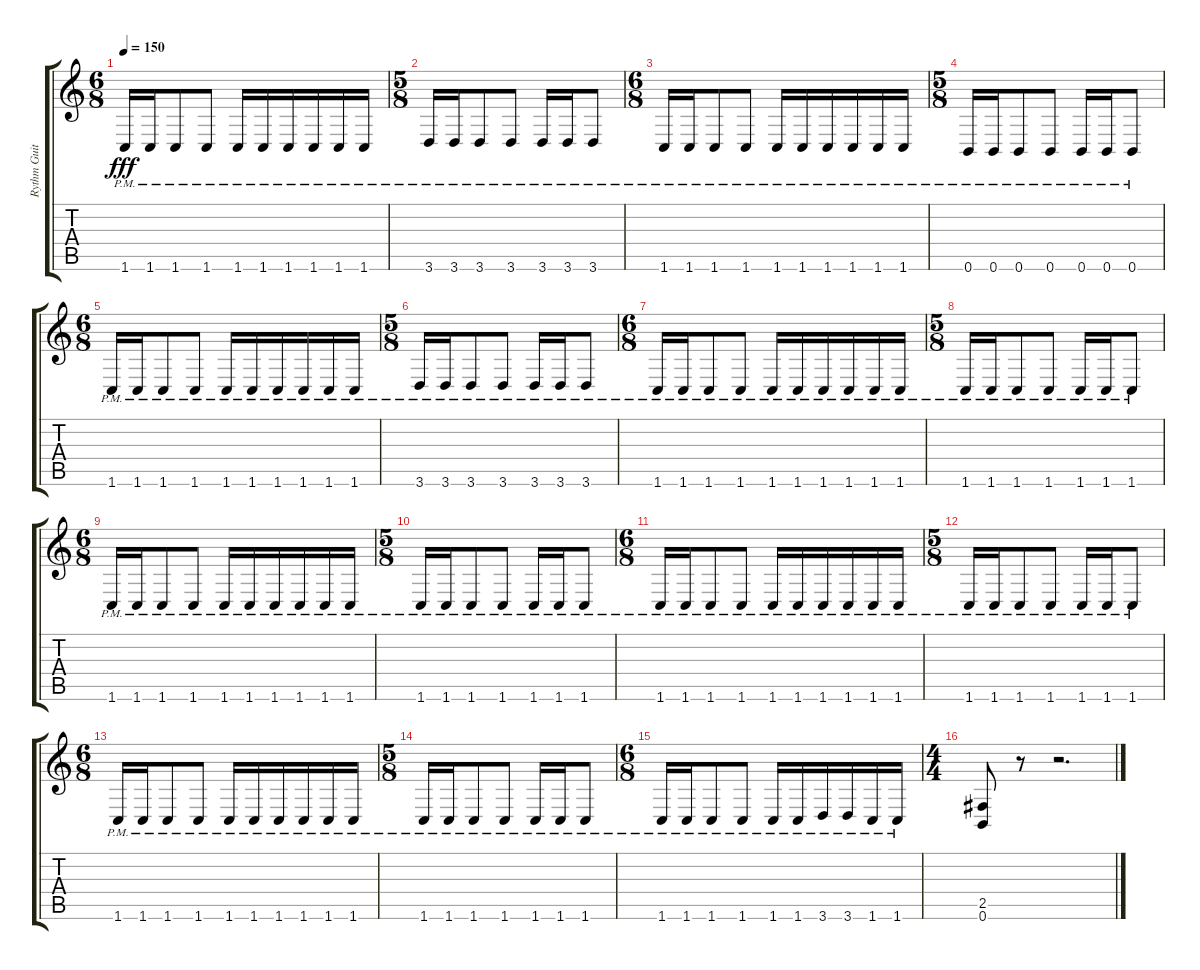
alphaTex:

\track ("Rythm Guitar 1" "Rythm Guit") {instrument distortionguitar}
\staff {score tabs}
\tuning (B3 Gb3 D3 A2 E2 B1) {hide}
\ts (6 8)
\tempo 150
\clef g2
\ks c
1.6{pm}.16{dy fff} 1.6{pm}.16 1.6{pm}.8 1.6{pm}.8 1.6{pm}.16 1.6{pm}.16 1.6{pm}.16 1.6{pm}.16 1.6{pm}.16 1.6{pm}.16 |
\ts (5 8)
3.6{pm}.16 3.6{pm}.16 3.6{pm}.8 3.6{pm}.8 3.6{pm}.16 3.6{pm}.16 3.6{pm}.8 |
\ts (6 8)
1.6{pm}.16 1.6{pm}.16 1.6{pm}.8 1.6{pm}.8 1.6{pm}.16 1.6{pm}.16 1.6{pm}.16 1.6{pm}.16 1.6{pm}.16 1.6{pm}.16 |
\ts (5 8)
0.6{pm}.16 0.6{pm}.16 0.6{pm}.8 0.6{pm}.8 0.6{pm}.16 0.6{pm}.16 0.6{pm}.8 |
\ts (6 8)
1.6{pm}.16 1.6{pm}.16 1.6{pm}.8 1.6{pm}.8 1.6{pm}.16 1.6{pm}.16 1.6{pm}.16 1.6{pm}.16 1.6{pm}.16 1.6{pm}.16 |
\ts (5 8)
3.6{pm}.16 3.6{pm}.16 3.6{pm}.8 3.6{pm}.8 3.6{pm}.16 3.6{pm}.16 3.6{pm}.8 |
\ts (6 8)
1.6{pm}.16 1.6{pm}.16 1.6{pm}.8 1.6{pm}.8 1.6{pm}.16 1.6{pm}.16 1.6{pm}.16 1.6{pm}.16 1.6{pm}.16 1.6{pm}.16 |
\ts (5 8)
1.6{pm}.16 1.6{pm}.16 1.6{pm}.8 1.6{pm}.8 1.6{pm}.16 1.6{pm}.16 1.6{pm}.8 |
\ts (6 8)
1.6{pm}.16 1.6{pm}.16 1.6{pm}.8 1.6{pm}.8 1.6{pm}.16 1.6{pm}.16 1.6{pm}.16 1.6{pm}.16 1.6{pm}.16 1.6{pm}.16 |
\ts (5 8)
1.6{pm}.16 1.6{pm}.16 1.6{pm}.8 1.6{pm}.8 1.6{pm}.16 1.6{pm}.16 1.6{pm}.8 |
\ts (6 8)
1.6{pm}.16 1.6{pm}.16 1.6{pm}.8 1.6{pm}.8 1.6{pm}.16 1.6{pm}.16 1.6{pm}.16 1.6{pm}.16 1.6{pm}.16 1.6{pm}.16 |
\ts (5 8)
1.6{pm}.16 1.6{pm}.16 1.6{pm}.8 1.6{pm}.8 1.6{pm}.16 1.6{pm}.16 1.6{pm}.8 |
\ts (6 8)
1.6{pm}.16 1.6{pm}.16 1.6{pm}.8 1.6{pm}.8 1.6{pm}.16 1.6{pm}.16 1.6{pm}.16 1.6{pm}.16 1.6{pm}.16 1.6{pm}.16 |
\ts (5 8)
1.6{pm}.16 1.6{pm}.16 1.6{pm}.8 1.6{pm}.8 1.6{pm}.16 1.6{pm}.16 1.6{pm}.8 |
\ts (6 8)
1.6{pm}.16 1.6{pm}.16 1.6{pm}.8 1.6{pm}.8 1.6{pm}.16 1.6{pm}.16 3.6{pm}.16 3.6{pm}.16 1.6{pm}.16 1.6{pm}.16 |
\ts (4 4)
(2.5 0.6).8 r.8 r.2{d}
